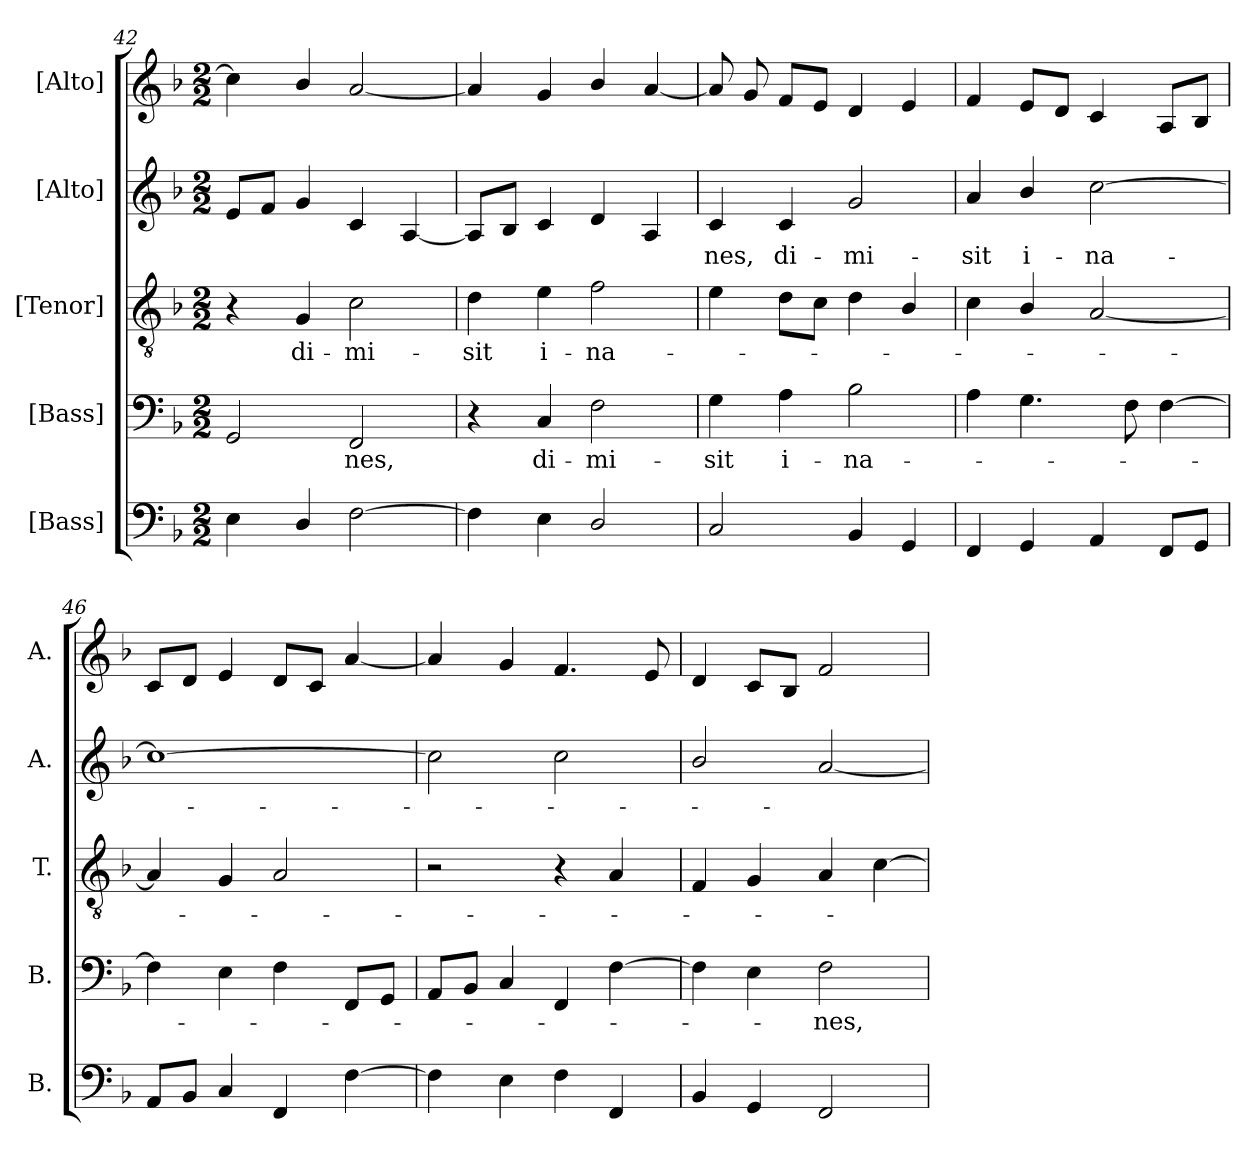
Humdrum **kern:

**kern	**kern	**text	**kern	**text	**kern	**text	**kern
*part5	*part4	*part4	*part3	*part3	*part2	*part2	*part1
*staff5	*staff4	*staff4	*staff3	*staff3	*staff2	*staff2	*staff1
*I"[Bass]	*I"[Bass]	*	*I"[Tenor]	*	*I"[Alto]	*	*I"[Alto]
*I'B.	*I'B.	*	*I'T.	*	*I'A.	*	*I'A.
*clefF4	*clefF4	*	*clefGv2	*	*clefG2	*	*clefG2
*	*	*	*ITrd7c12	*	*	*	*
*k[b-]	*k[b-]	*	*k[b-]	*	*k[b-]	*	*k[b-]
*F:	*F:	*	*F:	*	*F:	*	*F:
*M2/2	*M2/2	*	*M2/2	*	*M2/2	*	*M2/2
=42	=42	=42	=42	=42	=42	=42	=42
4Ei\	2GGi/	.	4r	.	8ei/L	.	4cci\]
.	.	.	.	.	8fi/J	.	.
!	!	!	!	!LO:LY:b:color=#000000	!	!	!
4Di/	.	.	4GGi/	di-	4gi/	.	4b-i/
!	!	!LO:LY:b:color=#000000	!	!	!	!	!
!	!	!	!	!LO:LY:b:color=#000000	!	!	!
[2Fi\	2FFi/	-nes,	2Ci\	-mi-	4ci/	.	[2ai/
.	.	.	.	.	[4Ai/	.	.
=43	=43	=43	=43	=43	=43	=43	=43
!	!	!	!	!LO:LY:b:color=#000000	!	!	!
4Fi\]	4r	.	4Di\	-sit	8Ai/L]	.	4ai/]
.	.	.	.	.	8B-i/J	.	.
!	!	!LO:LY:b:color=#000000	!	!	!	!	!
!	!	!	!	!LO:LY:b:color=#000000	!	!	!
4Ei\	4Ci/	di-	4Ei\	i-	4ci/	.	4gi/
!	!	!LO:LY:b:color=#000000	!	!	!	!	!
!	!	!	!	!LO:LY:b:color=#000000	!	!	!
2Di/	2Fi\	-mi-	2Fi\	-na-	4di/	.	4b-i/
.	.	.	.	.	4Ai/	.	[4ai/
=44	=44	=44	=44	=44	=44	=44	=44
!	!	!LO:LY:b:color=#000000	!	!	!	!	!
!	!	!	!	!	!	!LO:LY:b:color=#000000	!
2Ci/	4Gi\	-sit	4Ei\	.	4ci/	-nes,	8ai/]
.	.	.	.	.	.	.	8gi/
!	!	!LO:LY:b:color=#000000	!	!	!	!	!
!	!	!	!	!	!	!LO:LY:b:color=#000000	!
.	4Ai\	i-	8Di\L	.	4ci/	di-	8fi/L
.	.	.	8Ci\J	.	.	.	8ei/J
!	!	!LO:LY:b:color=#000000	!	!	!	!	!
!	!	!	!	!	!	!LO:LY:b:color=#000000	!
4BB-i/	2B-i\	-na-	4Di\	.	2gi/	-mi-	4di/
4GGi/	.	.	4BB-i/	.	.	.	4ei/
=45	=45	=45	=45	=45	=45	=45	=45
!	!	!	!	!	!	!LO:LY:b:color=#000000	!
4FFi/	4Ai\	.	4Ci\	.	4ai/	-sit	4fi/
!	!	!	!	!	!	!LO:LY:b:color=#000000	!
4GGi/	4.Gi\	.	4BB-i/	.	4b-i/	i-	8ei/L
.	.	.	.	.	.	.	8di/J
!	!	!	!	!	!	!LO:LY:b:color=#000000	!
4AAi/	.	.	[2AAi/	.	[2cci\	-na-	4ci/
.	8Fi\	.	.	.	.	.	.
8FFi/L	[4Fi\	.	.	.	.	.	8Ai/L
8GGi/J	.	.	.	.	.	.	8B-i/J
!!LO:LB:g=z
=46	=46	=46	=46	=46	=46	=46	=46
8AAi/L	4Fi\]	.	4AAi/]	.	1cci_	.	8ci/L
8BB-i/J	.	.	.	.	.	.	8di/J
4Ci/	4Ei\	.	4GGi/	.	.	.	4ei/
4FFi/	4Fi\	.	2AAi/	.	.	.	8di/L
.	.	.	.	.	.	.	8ci/J
[4Fi\	8FFi/L	.	.	.	.	.	[4ai/
.	8GGi/J	.	.	.	.	.	.
=47	=47	=47	=47	=47	=47	=47	=47
4Fi\]	8AAi/L	.	2r	.	2cci\]	.	4ai/]
.	8BB-i/J	.	.	.	.	.	.
4Ei\	4Ci/	.	.	.	.	.	4gi/
4Fi\	4FFi/	.	4r	.	2cci\	.	4.fi/
4FFi/	[4Fi\	.	4AAi/	.	.	.	.
.	.	.	.	.	.	.	8ei/
=48	=48	=48	=48	=48	=48	=48	=48
4BB-i/	4Fi\]	.	4FFi/	.	2b-i/	.	4di/
4GGi/	4Ei\	.	4GGi/	.	.	.	8ci/L
.	.	.	.	.	.	.	8B-i/J
!	!	!LO:LY:b:color=#000000	!	!	!	!	!
2FFi/	2Fi\	-nes,	4AAi/	.	[2ai/	.	2fi/
.	.	.	[4Ci\	.	.	.	.
=	=	=	=	=	=	=	=
*-	*-	*-	*-	*-	*-	*-	*-
